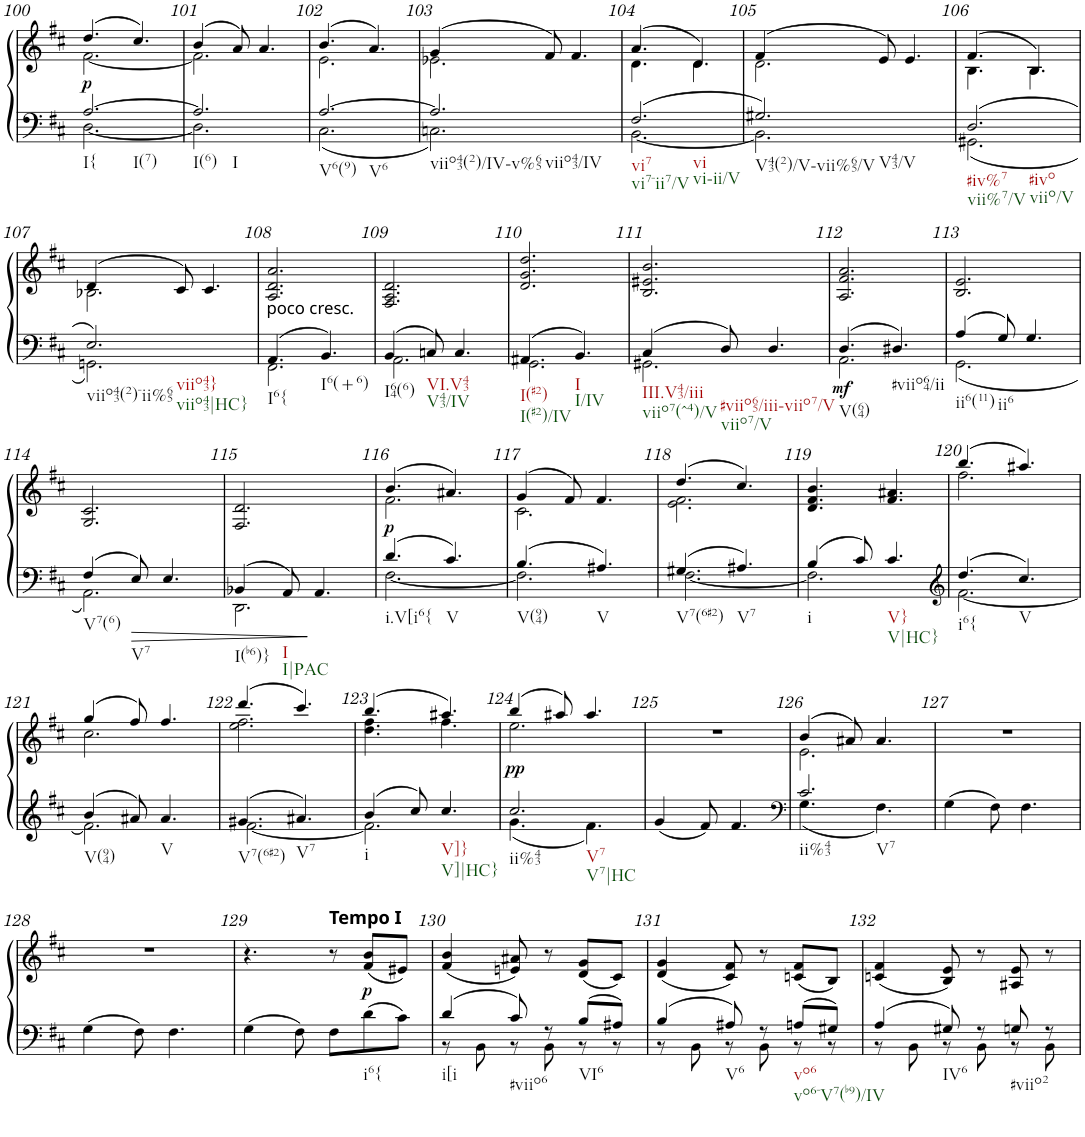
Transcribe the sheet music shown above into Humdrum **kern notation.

**kern	**kern	**dynam
*part1	*part1	*part1
*staff2	*staff1	*staff1/2
*I"Klavier	*	*
*I'Klav.	*	*
!!LO:PB:g=z
*clefF4	*clefG2	*
*k[f#c#]	*k[f#c#]	*
*D:	*D:	*
*M6/8	*M6/8	*
=100	=100	=100
*^	*^	*
!LO:TX:b:t=I{	!	!	!	!
!LO:TX:b:t=I(7)	!	!	!	!
!	!	!	!	!LO:DY:b
[2.A/	[2.D\	(4.dd/	[2.f#\	p
.	.	4.cc#/)	.	.
=101	=101	=101	=101	=101
!LO:TX:b:t=I(6)	!	!	!	!
!LO:TX:b:t=I	!	!	!	!
2.A/]	2.D\]	(4b/	2.f#\]	.
.	.	8a/)	.	.
.	.	4.a/	.	.
=102	=102	=102	=102	=102
!LO:TX:b:t=V6(9)	!	!	!	!
!LO:TX:b:t=V6	!	!	!	!
[2.A/	2.C#\	(4.b/	2.e\	.
.	.	4.a/)	.	.
=103	=103	=103	=103	=103
!LO:TX:b:t=viio43(2)/IV-v%65	!	!	!	!
!LO:TX:b:t=viio43/IV	!	!	!	!
2.A/]	2.Cn\	(4g/	2.e-X\	.
.	.	8f#/)	.	.
.	.	4.f#/	.	.
=104	=104	=104	=104	=104
!LO:TX:b:t=vi7	!	!	!	!
!LO:TX:b:t=vi7-ii7/V	!	!	!	!
!LO:TX:b:t=vi	!	!	!	!
!LO:TX:b:t=vi-ii/V	!	!	!	!
2.F#/	[2.BB\	(4.a/	4.d\	.
.	.	4.d/)	4.d\	.
=105	=105	=105	=105	=105
!LO:TX:b:t=V43(2)/V-vii%65/V	!	!	!	!
!LO:TX:b:t=V43/V	!	!	!	!
2.G#X/	2.BB\]	(4f#/	2.d\	.
.	.	8e/)	.	.
.	.	4.e/	.	.
=106	=106	=106	=106	=106
!LO:TX:b:t=#iv%7	!	!	!	!
!LO:TX:b:t=vii%7/V	!	!	!	!
!LO:TX:b:t=#ivo	!	!	!	!
!LO:TX:b:t=viio/V	!	!	!	!
2.D/	2.GG#X\	(4.f#/	4.B\	.
.	.	4.B/)	4.B\	.
!!LO:LB:g=z	!!
=107	=107	=107	=107	=107
!LO:TX:b:t=viio43(2)-ii%65	!	!	!	!
!LO:TX:b:t=viio43}	!	!	!	!
!LO:TX:b:t=viio43|HC}	!	!	!	!
2.E/	2.GGn\	(4d/	2.B-X\	.
.	.	8c#/)	.	.
.	.	4.c#/	.	.
*	*	*v	*v	*
=108	=108	=108	=108
!LO:TX:a:t=poco cresc.	!	!	!
!LO:TX:b:t=I6{	!	!	!
4.AA/	2.FF#\	2.A/ 2.d/ 2.a/	.
!LO:TX:b:t=I6(+6)	!	!	!
4.BB/	.	.	.
=109	=109	=109	=109
!LO:TX:b:t=I64(6)	!	!	!
4BB/	2.AA\	2.F#/ 2.A/ 2.d/	.
!LO:TX:b:t=VI.V43	!	!	!
!LO:TX:b:t=V43/IV	!	!	!
8Cn/	.	.	.
4.C/	.	.	.
=110	=110	=110	=110
!LO:TX:b:t=I(#2)	!	!	!
!LO:TX:b:t=I(#2)/IV	!	!	!
4.AA#X/	2.GG\	2.d/ 2.g/ 2.dd/	.
!LO:TX:b:t=I	!	!	!
!LO:TX:b:t=I/IV	!	!	!
4.BB/	.	.	.
=111	=111	=111	=111
!LO:TX:b:t=III.V43/iii	!	!	!
!LO:TX:b:t=viio7(^4)/V	!	!	!
4C#/	2.GG#X\	2.B/ 2.e#X/ 2.b/	.
!LO:TX:b:t=#viio65/iii-viio7/V	!	!	!
!LO:TX:b:t=viio7/V	!	!	!
8D/	.	.	.
4.D/	.	.	.
=112	=112	=112	=112
!LO:TX:b:t=V(64)	!	!	!
!	!	!	!LO:DY:b=2
4.D/	2.AA\	2.A/ 2.f#/ 2.a/	mf
!LO:TX:b:t=#viio64/ii	!	!	!
4.D#X/	.	.	.
=113	=113	=113	=113
!LO:TX:b:t=ii6(11)	!	!	!
4A/	2.GG\	2.B/ 2.e/	.
!LO:TX:b:t=ii6	!	!	!
8G/	.	.	.
4.G/	.	.	.
!!LO:LB:g=z
=114	=114	=114	=114
!LO:TX:b:t=V7(6)	!	!	!
4F#/	2.AA\	2.G/ 2.c#/	.
!LO:TX:b:t=V7	!	!	!
8E/	.	.	.
4.E/	.	.	.
=115	=115	=115	=115
!LO:TX:b:t=I(b6)}	!	!	!
4BB-X/	2.DD\	2.F#/ 2.d/	.
!LO:TX:b:t=I	!	!	!
!LO:TX:b:t=I|PAC	!	!	!
8AA/	.	.	.
4.AA/	.	.	.
=116	=116	=116	=116
*	*	*^	*
!LO:TX:b:t=i.V[i6{	!	!	!	!
!	!	!	!	!LO:DY:b
4.d/	[2.F#\	(4.b/	2.f#\	p
!LO:TX:b:t=V	!	!	!	!
4.c#/	.	4.a#X/)	.	.
=117	=117	=117	=117	=117
!LO:TX:b:t=V(94)	!	!	!	!
4.B/	2.F#\]	(4g/	2.c#\	.
.	.	8f#/)	.	.
!LO:TX:b:t=V	!	!	!	!
4.A#X/	.	4.f#/	.	.
=118	=118	=118	=118	=118
!LO:TX:b:t=V7(6#2)	!	!	!	!
4.G#X/	[2.F#\	(4.dd/	2.e\ 2.f#\	.
!LO:TX:b:t=V7	!	!	!	!
4.A#X/	.	4.cc#/)	.	.
*	*	*v	*v	*
=119	=119	=119	=119
!LO:TX:b:t=i	!	!	!
4B/	2.F#\]	4.d/ 4.f#/ 4.b/	.
8c#/	.	.	.
!LO:TX:b:t=V}	!	!	!
!LO:TX:b:t=V|HC}	!	!	!
4.c#/	.	4.f#/ 4.a#X/	.
=120	=120	=120	=120
*clefG2	*	*	*
*	*	*^	*
!LO:TX:b:t=i6{	!	!	!	!
4.dd/	[2.f#\	(4.bb/	2.ff#\	.
!LO:TX:b:t=V	!	!	!	!
4.cc#/	.	4.aa#X/)	.	.
!!LO:LB:g=z	!!
=121	=121	=121	=121	=121
!LO:TX:b:t=V(94)	!	!	!	!
4b/	2.f#\]	(4gg/	2.cc#\	.
8a#X/	.	8ff#/)	.	.
!LO:TX:b:t=V	!	!	!	!
4.a#/	.	4.ff#/	.	.
=122	=122	=122	=122	=122
!LO:TX:b:t=V7(6#2)	!	!	!	!
4.g#X/	[2.f#\	(4.ddd/	2.ee\ 2.ff#\	.
!LO:TX:b:t=V7	!	!	!	!
4.a#X/	.	4.ccc#/)	.	.
=123	=123	=123	=123	=123
!LO:TX:b:t=i	!	!	!	!
4b/	2.f#\]	(4.bb/	4.dd\ 4.ff#\	.
8cc#/	.	.	.	.
!LO:TX:b:t=V]}	!	!	!	!
!LO:TX:b:t=V]|HC}	!	!	!	!
4.cc#/	.	4.aa#X/)	4.ff#\	.
=124	=124	=124	=124	=124
!LO:TX:b:t=ii%43	!	!	!	!
!LO:TX:b:t=V7	!	!	!	!
!LO:TX:b:t=V7|HC	!	!	!	!
!	!	!	!	!LO:DY:b
2.cc#/	4.g\	(4bb/	2.ee\	pp
.	.	8aa#X/)	.	.
.	4.f#\	4.aa#/	.	.
*v	*v	*	*	*
*	*v	*v	*
=125	=125	=125
4g/	2.r	.
8f#/	.	.
4.f#/	.	.
=126	=126	=126
*clefF4	*	*
*^	*^	*
!LO:TX:b:t=ii%43	!	!	!	!
!LO:TX:b:t=V7	!	!	!	!
2.c#/	4.G\	(4b/	2.e\	.
.	.	8a#X/)	.	.
.	4.F#\	4.a#/	.	.
*v	*v	*	*	*
*	*v	*v	*
=127	=127	=127
4G\	2.r	.
8F#\	.	.
4.F#\	.	.
!!LO:LB:g=z
=128	=128	=128
4G\	2.r	.
8F#\	.	.
4.F#\	.	.
=129	=129	=129
4G\	4.r	.
8F#\	.	.
!	!LO:TX:a:B:t=Tempo I	!
8F#\L	8r	.
!LO:TX:b:t=i6{	!	!
!	!	!LO:DY:b
8d\	(8f#/ 8b/L	p
8c#\J	8e#X/J)	.
=130	=130	=130
*^	*	*
!LO:TX:b:t=i[i	!	!	!
4d/	8r	(4f#/ 4b/	.
.	8BB\	.	.
!LO:TX:b:t=#viio6	!	!	!
8c#/	8r	8en/ 8a#X/)	.
8r	8BB\	8r	.
!LO:TX:b:t=VI6	!	!	!
8B/L	8r	(8d/ 8g/L	.
8A#X/J	8r	8c#/J)	.
=131	=131	=131	=131
4B/	8r	(4d/ 4g/	.
.	8BB\	.	.
!LO:TX:b:t=V6	!	!	!
8A#X/	8r	8c#/ 8f#/)	.
8r	8BB\	8r	.
!LO:TX:b:t=vo6	!	!	!
!LO:TX:b:t=vo6-V7(b9)/IV	!	!	!
8An/L	8r	(8cn/ 8f#/L	.
8G#X/J	8r	8B/J)	.
=132	=132	=132	=132
4A/	8r	(4cn/ 4f#/	.
.	8BB\	.	.
!LO:TX:b:t=IV6	!	!	!
8G#X/	8r	8B/ 8e/)	.
8r	8BB\	8r	.
!LO:TX:b:t=#viio2	!	!	!
8Gn/	8r	8A#X/ 8e/	.
8r	8BB\	8r	.
*v	*v	*	*
=	=	=
*-	*-	*-
